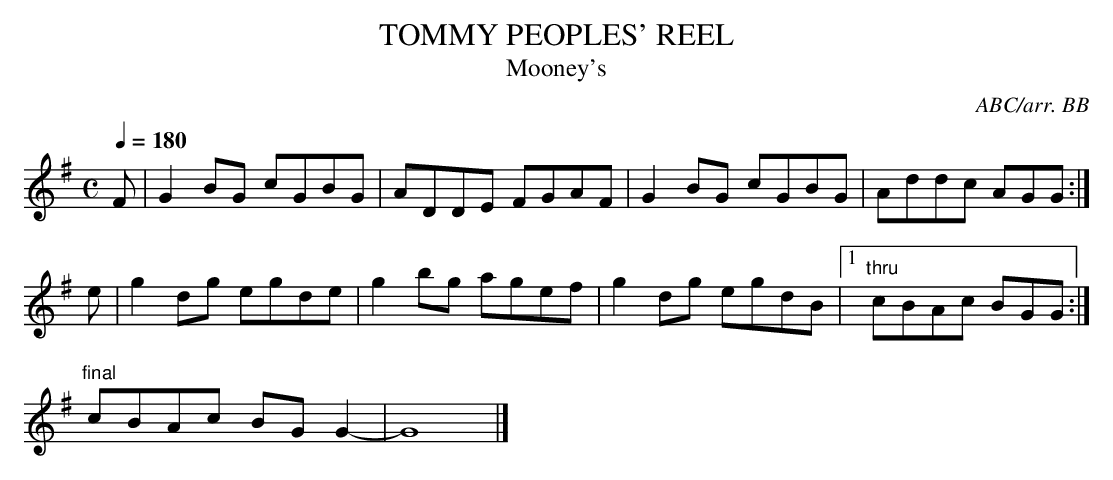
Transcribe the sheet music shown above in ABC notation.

X:1
T:TOMMY PEOPLES' REEL
T:Mooney's
C:ABC/arr. BB
M:C
L:1/8
Q:1/4=180
K:G
F|G2BG cGBG|ADDE FGAF|G2BG cGBG|Addc AGG :|
e|g2dg egde|g2bg agef|g2dg egdB|1 "thru"cBAc BGG :|
"final"cBAc BGG2-|G8|]
